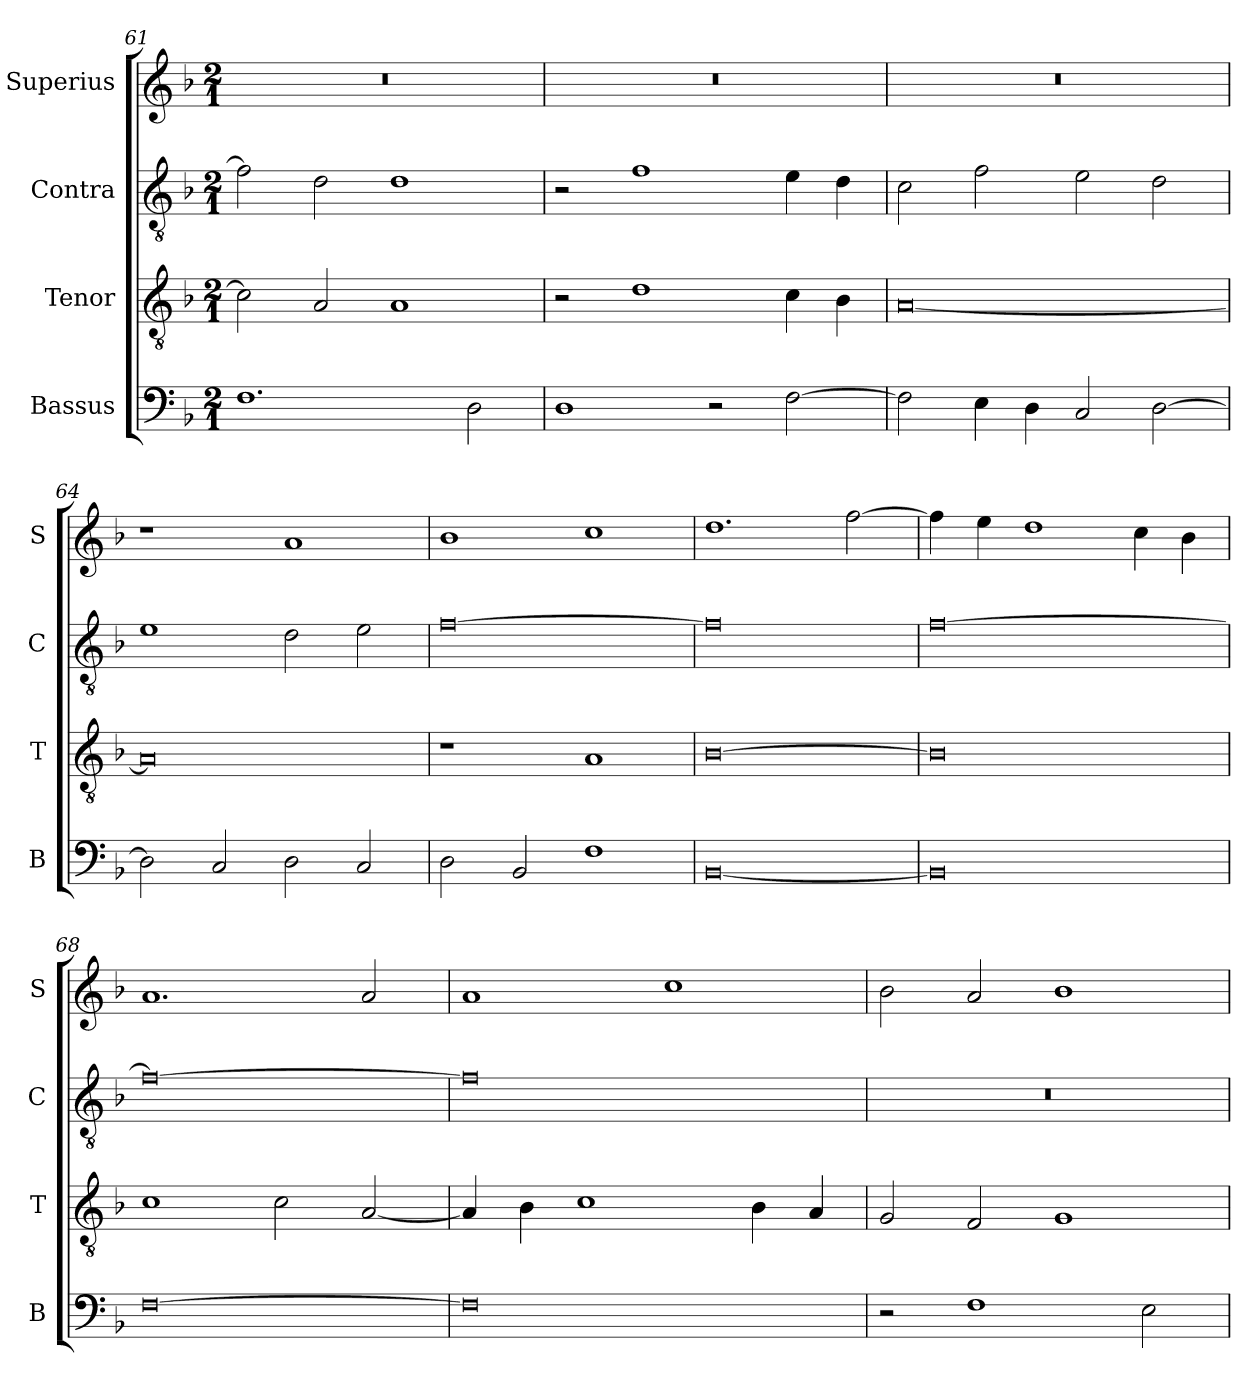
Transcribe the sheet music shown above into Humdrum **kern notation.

**kern	**kern	**kern	**kern
*part4	*part3	*part2	*part1
*staff4	*staff3	*staff2	*staff1
*I"Bassus	*I"Tenor	*I"Contra	*I"Superius
*I'B	*I'T	*I'C	*I'S
*clefF4	*clefGv2	*clefGv2	*clefG2
*k[b-]	*k[b-]	*k[b-]	*k[b-]
*M2/1	*M2/1	*M2/1	*M2/1
=61	=61	=61	=61
1.F	2c\]	2f\]	0r
.	2A/	2d\	.
.	1A	1d	.
2D\	.	.	.
=62	=62	=62	=62
1D	2r	2r	0r
.	1d	1f	.
2r	.	.	.
[2F\	4c\	4e\	.
.	4B-\	4d\	.
=63	=63	=63	=63
2F\]	[0A	2c\	0r
4E\	.	2f\	.
4D\	.	.	.
2C/	.	2e\	.
[2D\	.	2d\	.
=64	=64	=64	=64
2D\]	0A]	1e	1r
2C/	.	.	.
2D\	.	2d\	1a
2C/	.	2e\	.
=65	=65	=65	=65
2D\	1r	[0f	1b-
2BB-/	.	.	.
1F	1A	.	1cc
=66	=66	=66	=66
[0BB-	[0B-	0f]	1.dd
.	.	.	[2ff\
=67	=67	=67	=67
0BB-]	0B-]	[0f	4ff\]
.	.	.	4ee\
.	.	.	1dd
.	.	.	4cc\
.	.	.	4b-\
=68	=68	=68	=68
[0F	1c	0f_	1.a
.	2c\	.	.
.	[2A/	.	2a/
=69	=69	=69	=69
0F]	4A/]	0f]	1a
.	4B-\	.	.
.	1c	.	.
.	.	.	1cc
.	4B-\	.	.
.	4A/	.	.
=70	=70	=70	=70
2r	2G/	0r	2b-\
1F	2F/	.	2a/
.	1G	.	1b-
2E\	.	.	.
=	=	=	=
*-	*-	*-	*-
